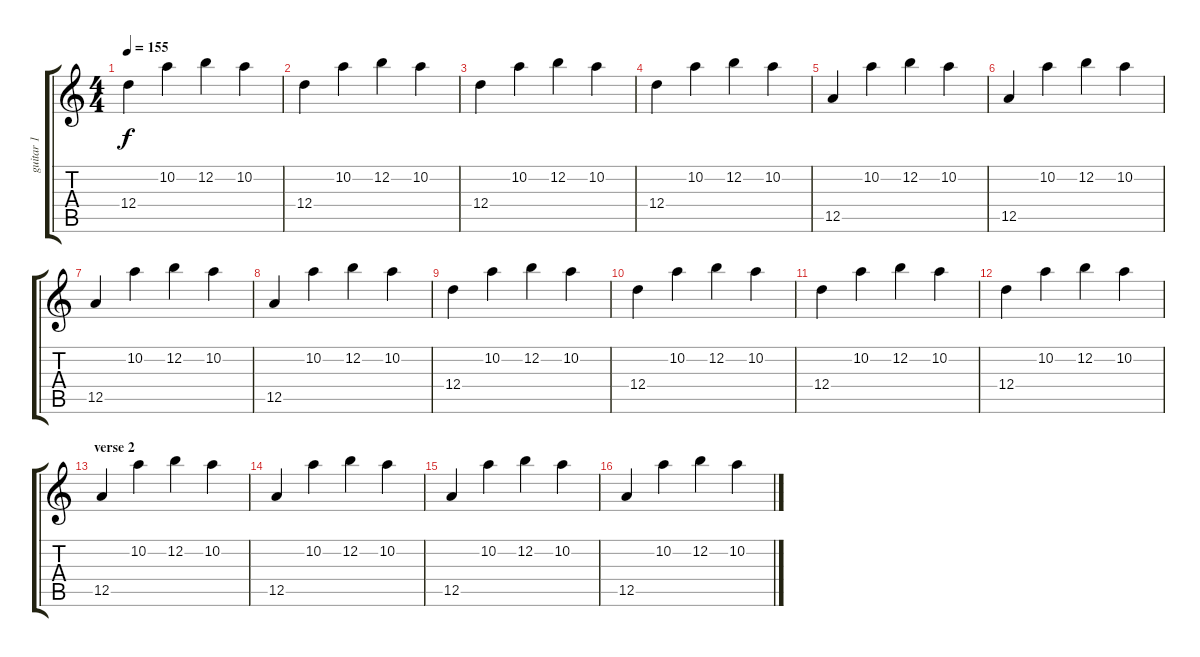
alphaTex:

\track ("guitar 1" "guitar 1") {instrument electricguitarjazz}
\staff {score tabs}
\tuning (E4 B3 G3 D3 A2 E2) {hide}
\ts (4 4)
\tempo 155
\clef g2
\ks c
12.4.4{dy f} 10.2.4 12.2.4 10.2.4 |
12.4.4 10.2.4 12.2.4 10.2.4 |
12.4.4 10.2.4 12.2.4 10.2.4 |
12.4.4 10.2.4 12.2.4 10.2.4 |
12.5.4 10.2.4 12.2.4 10.2.4 |
12.5.4 10.2.4 12.2.4 10.2.4 |
12.5.4 10.2.4 12.2.4 10.2.4 |
12.5.4 10.2.4 12.2.4 10.2.4 |
12.4.4 10.2.4 12.2.4 10.2.4 |
12.4.4 10.2.4 12.2.4 10.2.4 |
12.4.4 10.2.4 12.2.4 10.2.4 |
12.4.4 10.2.4 12.2.4 10.2.4 |
\section ("" "verse 2")
12.5.4 10.2.4 12.2.4 10.2.4 |
12.5.4 10.2.4 12.2.4 10.2.4 |
12.5.4 10.2.4 12.2.4 10.2.4 |
12.5.4 10.2.4 12.2.4 10.2.4
